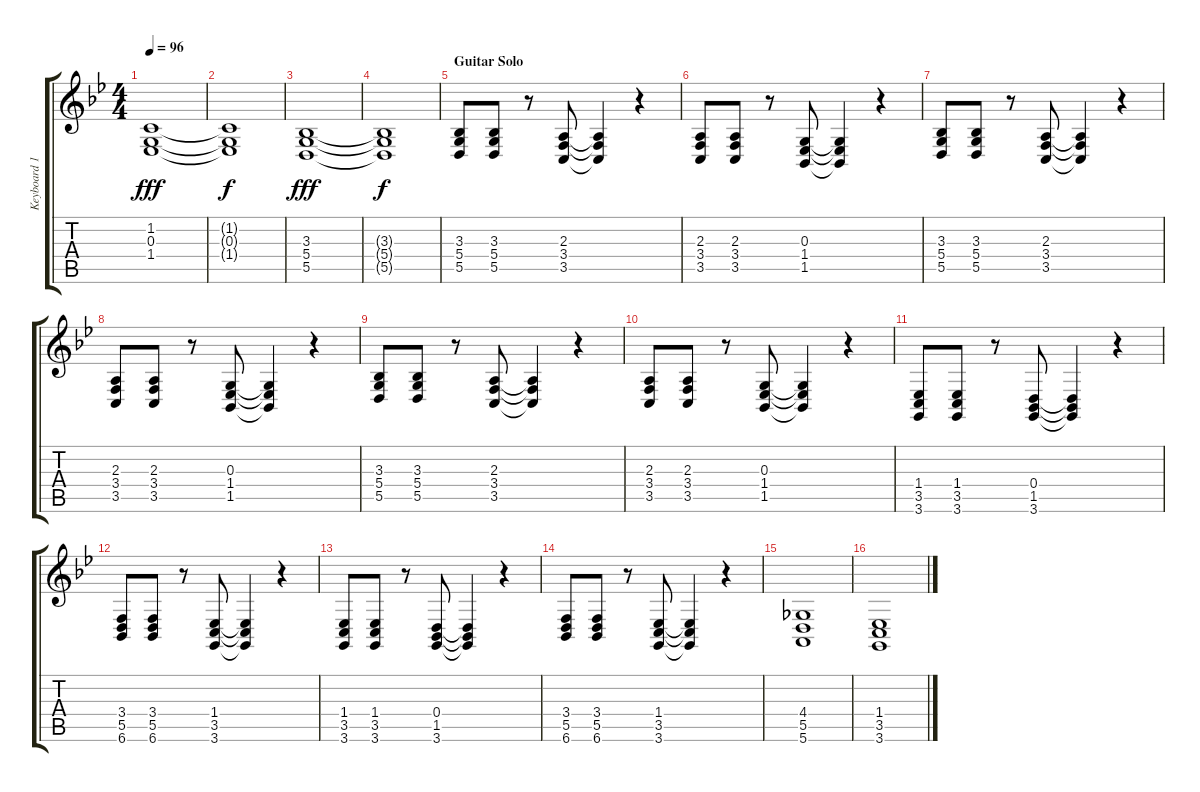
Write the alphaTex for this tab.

\track ("Keyboard 1 (RH)" "Keyboard 1") {instrument synthstrings1}
\staff {score tabs}
\tuning (E4 B3 G3 D3 A2 E2) {hide}
\ts (4 4)
\tempo 96
\clef g2
\ks bb
(1.2 0.3 1.4).1{dy fff} |
(1.2{t} 0.3{t} 1.4{t}).1{dy f} |
(3.3 5.4 5.5).1{dy fff} |
(3.3{t} 5.4{t} 5.5{t}).1{dy f} |
\section ("" "Guitar Solo")
(3.3 5.4 5.5).8 (3.3 5.4 5.5).8 r.8 (2.3 3.4 3.5).8 (2.3{t} 3.4{t} 3.5{t}).4 r.4 |
(2.3 3.4 3.5).8 (2.3 3.4 3.5).8 r.8 (0.3 1.4 1.5).8 (0.3{t} 1.4{t} 1.5{t}).4 r.4 |
(3.3 5.4 5.5).8 (3.3 5.4 5.5).8 r.8 (2.3 3.4 3.5).8 (2.3{t} 3.4{t} 3.5{t}).4 r.4 |
(2.3 3.4 3.5).8 (2.3 3.4 3.5).8 r.8 (0.3 1.4 1.5).8 (0.3{t} 1.4{t} 1.5{t}).4 r.4 |
(3.3 5.4 5.5).8 (3.3 5.4 5.5).8 r.8 (2.3 3.4 3.5).8 (2.3{t} 3.4{t} 3.5{t}).4 r.4 |
(2.3 3.4 3.5).8 (2.3 3.4 3.5).8 r.8 (0.3 1.4 1.5).8 (0.3{t} 1.4{t} 1.5{t}).4 r.4 |
(1.4 3.5 3.6).8 (1.4 3.5 3.6).8 r.8 (0.4 1.5 3.6).8 (0.4{t} 1.5{t} 3.6{t}).4 r.4 |
(3.4 5.5 6.6).8 (3.4 5.5 6.6).8 r.8 (1.4 3.5 3.6).8 (1.4{t} 3.5{t} 3.6{t}).4 r.4 |
(1.4 3.5 3.6).8 (1.4 3.5 3.6).8 r.8 (0.4 1.5 3.6).8 (0.4{t} 1.5{t} 3.6{t}).4 r.4 |
(3.4 5.5 6.6).8 (3.4 5.5 6.6).8 r.8 (1.4 3.5 3.6).8 (1.4{t} 3.5{t} 3.6{t}).4 r.4 |
(4.4 5.5 5.6).1 |
(1.4 3.5 3.6).1
